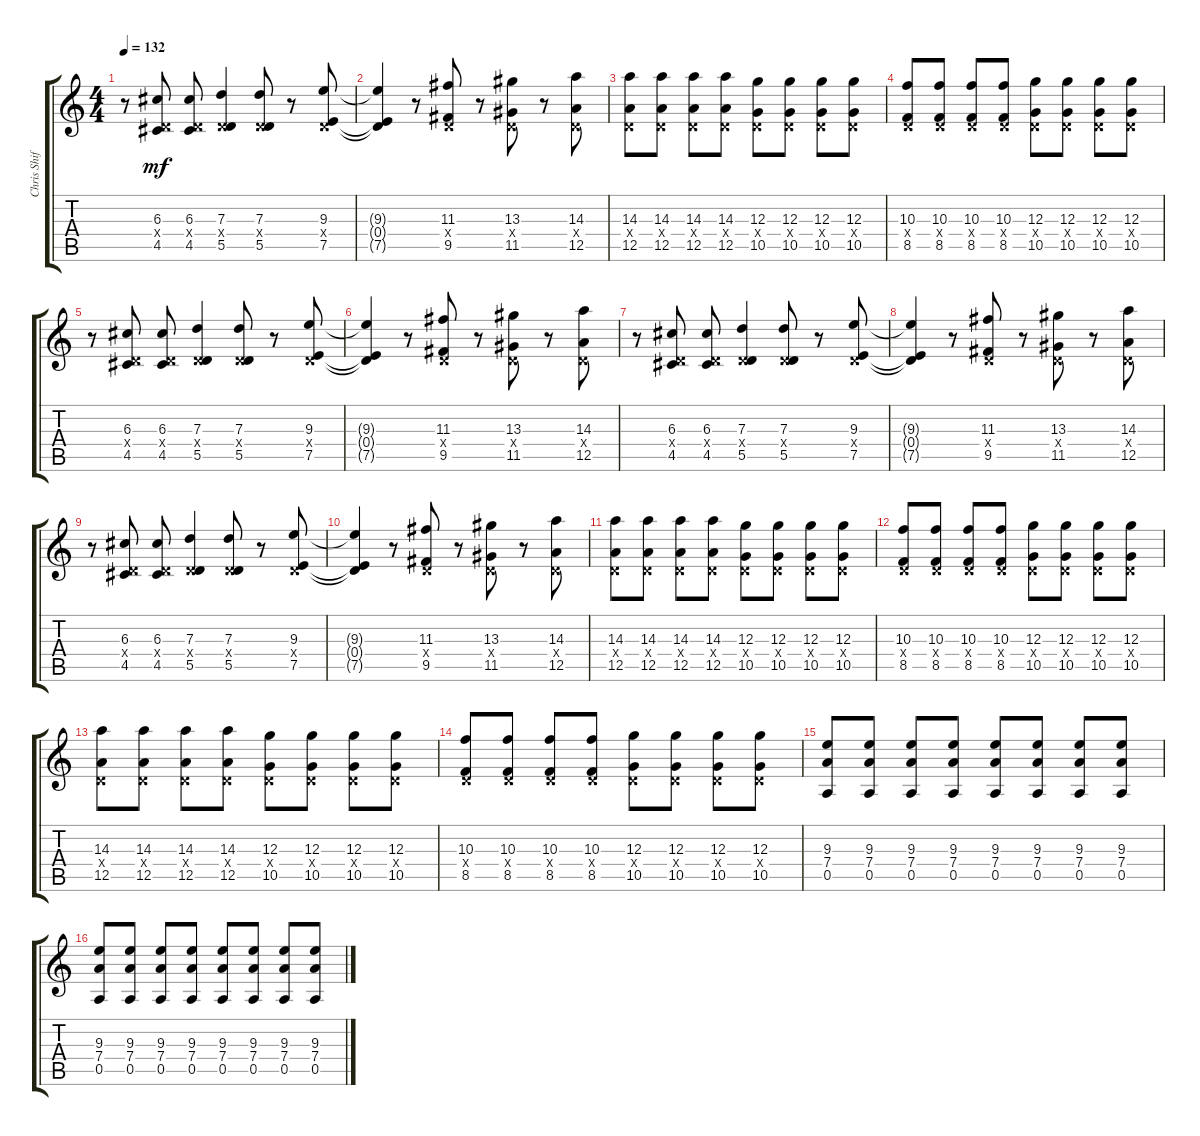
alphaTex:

\track ("Chris Shiflett (Lead)" "Chris Shif") {instrument overdrivenguitar}
\staff {score tabs}
\tuning (E4 B3 G3 D3 A2 E2) {hide}
\ts (4 4)
\tempo 132
\clef g2
\ks c
r.8{dy mf} (6.3 0.4{x} 4.5).8 (6.3 0.4{x} 4.5).8 (7.3 0.4{x} 5.5).4 (7.3 0.4{x} 5.5).8 r.8 (9.3 0.4{x} 7.5).8 |
(9.3{t} 0.4{t} 7.5{t}).4 r.8 (11.3 0.4{x} 9.5).8 r.8 (13.3 0.4{x} 11.5).8 r.8 (14.3 0.4{x} 12.5).8 |
(14.3 0.4{x} 12.5).8 (14.3 0.4{x} 12.5).8 (14.3 0.4{x} 12.5).8 (14.3 0.4{x} 12.5).8 (12.3 0.4{x} 10.5).8 (12.3 0.4{x} 10.5).8 (12.3 0.4{x} 10.5).8 (12.3 0.4{x} 10.5).8 |
(10.3 0.4{x} 8.5).8 (10.3 0.4{x} 8.5).8 (10.3 0.4{x} 8.5).8 (10.3 0.4{x} 8.5).8 (12.3 0.4{x} 10.5).8 (12.3 0.4{x} 10.5).8 (12.3 0.4{x} 10.5).8 (12.3 0.4{x} 10.5).8 |
r.8 (6.3 0.4{x} 4.5).8 (6.3 0.4{x} 4.5).8 (7.3 0.4{x} 5.5).4 (7.3 0.4{x} 5.5).8 r.8 (9.3 0.4{x} 7.5).8 |
(9.3{t} 0.4{t} 7.5{t}).4 r.8 (11.3 0.4{x} 9.5).8 r.8 (13.3 0.4{x} 11.5).8 r.8 (14.3 0.4{x} 12.5).8 |
r.8 (6.3 0.4{x} 4.5).8 (6.3 0.4{x} 4.5).8 (7.3 0.4{x} 5.5).4 (7.3 0.4{x} 5.5).8 r.8 (9.3 0.4{x} 7.5).8 |
(9.3{t} 0.4{t} 7.5{t}).4 r.8 (11.3 0.4{x} 9.5).8 r.8 (13.3 0.4{x} 11.5).8 r.8 (14.3 0.4{x} 12.5).8 |
r.8 (6.3 0.4{x} 4.5).8 (6.3 0.4{x} 4.5).8 (7.3 0.4{x} 5.5).4 (7.3 0.4{x} 5.5).8 r.8 (9.3 0.4{x} 7.5).8 |
(9.3{t} 0.4{t} 7.5{t}).4 r.8 (11.3 0.4{x} 9.5).8 r.8 (13.3 0.4{x} 11.5).8 r.8 (14.3 0.4{x} 12.5).8 |
(14.3 0.4{x} 12.5).8 (14.3 0.4{x} 12.5).8 (14.3 0.4{x} 12.5).8 (14.3 0.4{x} 12.5).8 (12.3 0.4{x} 10.5).8 (12.3 0.4{x} 10.5).8 (12.3 0.4{x} 10.5).8 (12.3 0.4{x} 10.5).8 |
(10.3 0.4{x} 8.5).8 (10.3 0.4{x} 8.5).8 (10.3 0.4{x} 8.5).8 (10.3 0.4{x} 8.5).8 (12.3 0.4{x} 10.5).8 (12.3 0.4{x} 10.5).8 (12.3 0.4{x} 10.5).8 (12.3 0.4{x} 10.5).8 |
(14.3 0.4{x} 12.5).8 (14.3 0.4{x} 12.5).8 (14.3 0.4{x} 12.5).8 (14.3 0.4{x} 12.5).8 (12.3 0.4{x} 10.5).8 (12.3 0.4{x} 10.5).8 (12.3 0.4{x} 10.5).8 (12.3 0.4{x} 10.5).8 |
(10.3 0.4{x} 8.5).8 (10.3 0.4{x} 8.5).8 (10.3 0.4{x} 8.5).8 (10.3 0.4{x} 8.5).8 (12.3 0.4{x} 10.5).8 (12.3 0.4{x} 10.5).8 (12.3 0.4{x} 10.5).8 (12.3 0.4{x} 10.5).8 |
(9.3 7.4 0.5).8 (9.3 7.4 0.5).8 (9.3 7.4 0.5).8 (9.3 7.4 0.5).8 (9.3 7.4 0.5).8 (9.3 7.4 0.5).8 (9.3 7.4 0.5).8 (9.3 7.4 0.5).8 |
(9.3 7.4 0.5).8 (9.3 7.4 0.5).8 (9.3 7.4 0.5).8 (9.3 7.4 0.5).8 (9.3 7.4 0.5).8 (9.3 7.4 0.5).8 (9.3 7.4 0.5).8 (9.3 7.4 0.5).8
